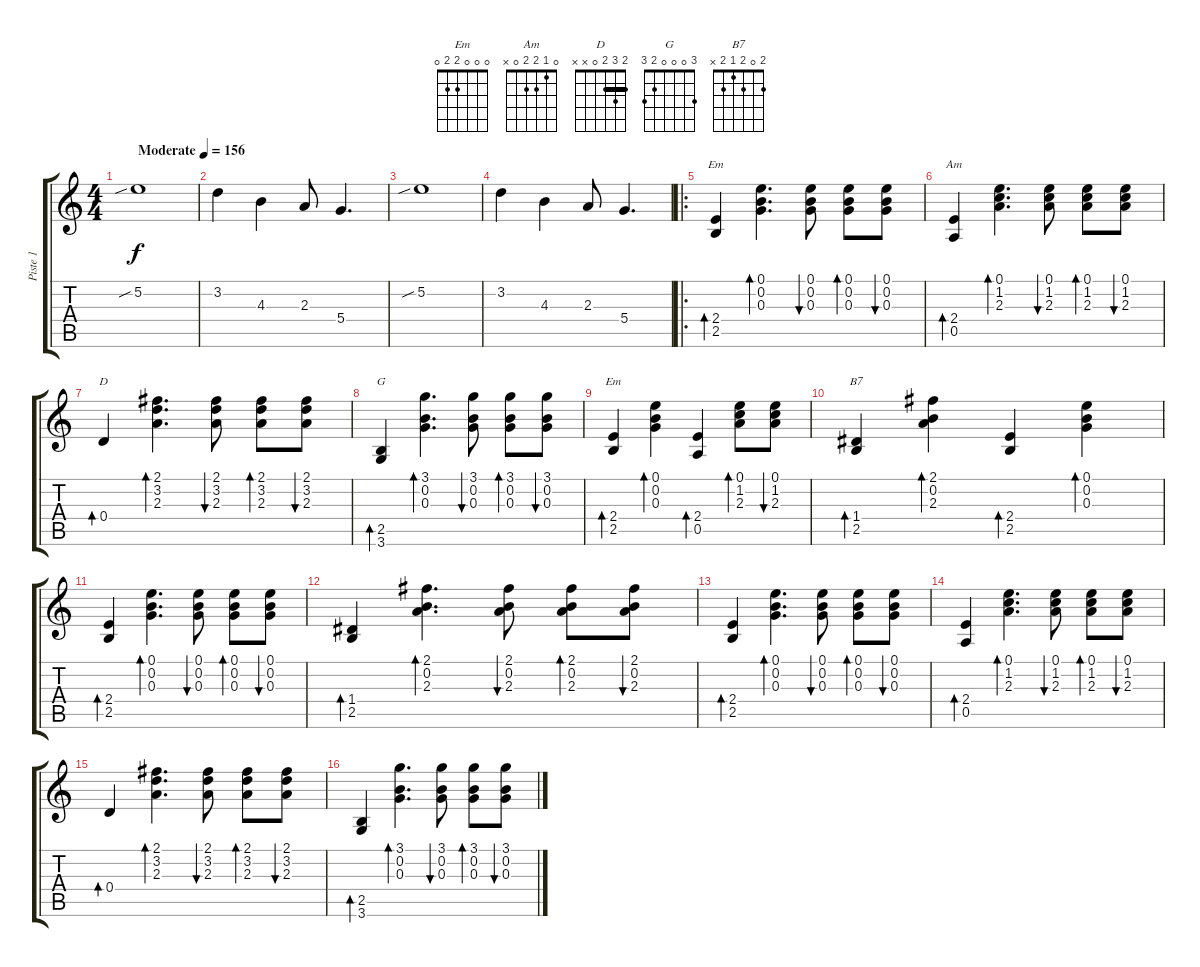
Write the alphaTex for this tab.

\track ("Piste 1" "Piste 1") {instrument acousticguitarsteel}
\staff {score tabs}
\tuning (E4 B3 G3 D3 A2 E2) {hide}
\chord ("Em" 0 0 0 2 2 x)
\chord ("Am" 0 1 2 2 0 x)
\chord ("D" 2 3 2 0 x x) {barre 2}
\chord ("G" 3 0 0 0 2 3)
\chord ("Em" 0 0 0 2 2 0)
\chord ("B7" 2 0 2 1 2 x)
\ts (4 4)
\tempo (156 "Moderate")
\clef g2
\ks c
5.2{sib}.1{dy f instrument acousticguitarsteel} |
3.2.4 4.3.4 2.3.8 5.4.4{d} |
5.2{sib}.1 |
3.2.4 4.3.4 2.3.8 5.4.4{d} |
\ro
(2.4 2.5).4{bd 60 ch "Em"} (0.1 0.2 0.3).4{d bd 60} (0.1 0.2 0.3).8{bu 60} (0.1 0.2 0.3).8{bd 60} (0.1 0.2 0.3).8{bu 60} |
(2.4 0.5).4{bd 60 ch "Am"} (0.1 1.2 2.3).4{d bd 60} (0.1 1.2 2.3).8{bu 60} (0.1 1.2 2.3).8{bd 60} (0.1 1.2 2.3).8{bu 60} |
0.4.4{bd 60 ch "D"} (2.1 3.2 2.3).4{d bd 60} (2.1 3.2 2.3).8{bu 60} (2.1 3.2 2.3).8{bd 60} (2.1 3.2 2.3).8{bu 60} |
(2.5 3.6).4{bd 60 ch "G"} (3.1 0.2 0.3).4{d bd 60} (3.1 0.2 0.3).8{bu 60} (3.1 0.2 0.3).8{bd 60} (3.1 0.2 0.3).8{bu 60} |
(2.4 2.5).4{bd 60 ch "Em"} (0.1 0.2 0.3).4{bd 60} (2.4 0.5).4{bd 60} (0.1 1.2 2.3).8{bd 60} (0.1 1.2 2.3).8{bu 60} |
(1.4 2.5).4{bd 60 ch "B7"} (2.1 0.2 2.3).4{bd 60} (2.4 2.5).4{bd 60} (0.1 0.2 0.3).4{bd 60} |
(2.4 2.5).4{bd 60} (0.1 0.2 0.3).4{d bd 60} (0.1 0.2 0.3).8{bu 60} (0.1 0.2 0.3).8{bd 60} (0.1 0.2 0.3).8{bu 60} |
(1.4 2.5).4{bd 60} (2.1 0.2 2.3).4{d bd 60} (2.1 0.2 2.3).8{bu 60} (2.1 0.2 2.3).8{bd 60} (2.1 0.2 2.3).8{bu 60} |
(2.4 2.5).4{bd 60} (0.1 0.2 0.3).4{d bd 60} (0.1 0.2 0.3).8{bu 60} (0.1 0.2 0.3).8{bd 60} (0.1 0.2 0.3).8{bu 60} |
(2.4 0.5).4{bd 60} (0.1 1.2 2.3).4{d bd 60} (0.1 1.2 2.3).8{bu 60} (0.1 1.2 2.3).8{bd 60} (0.1 1.2 2.3).8{bu 60} |
0.4.4{bd 60} (2.1 3.2 2.3).4{d bd 60} (2.1 3.2 2.3).8{bu 60} (2.1 3.2 2.3).8{bd 60} (2.1 3.2 2.3).8{bu 60} |
(2.5 3.6).4{bd 60} (3.1 0.2 0.3).4{d bd 60} (3.1 0.2 0.3).8{bu 60} (3.1 0.2 0.3).8{bd 60} (3.1 0.2 0.3).8{bu 60}
